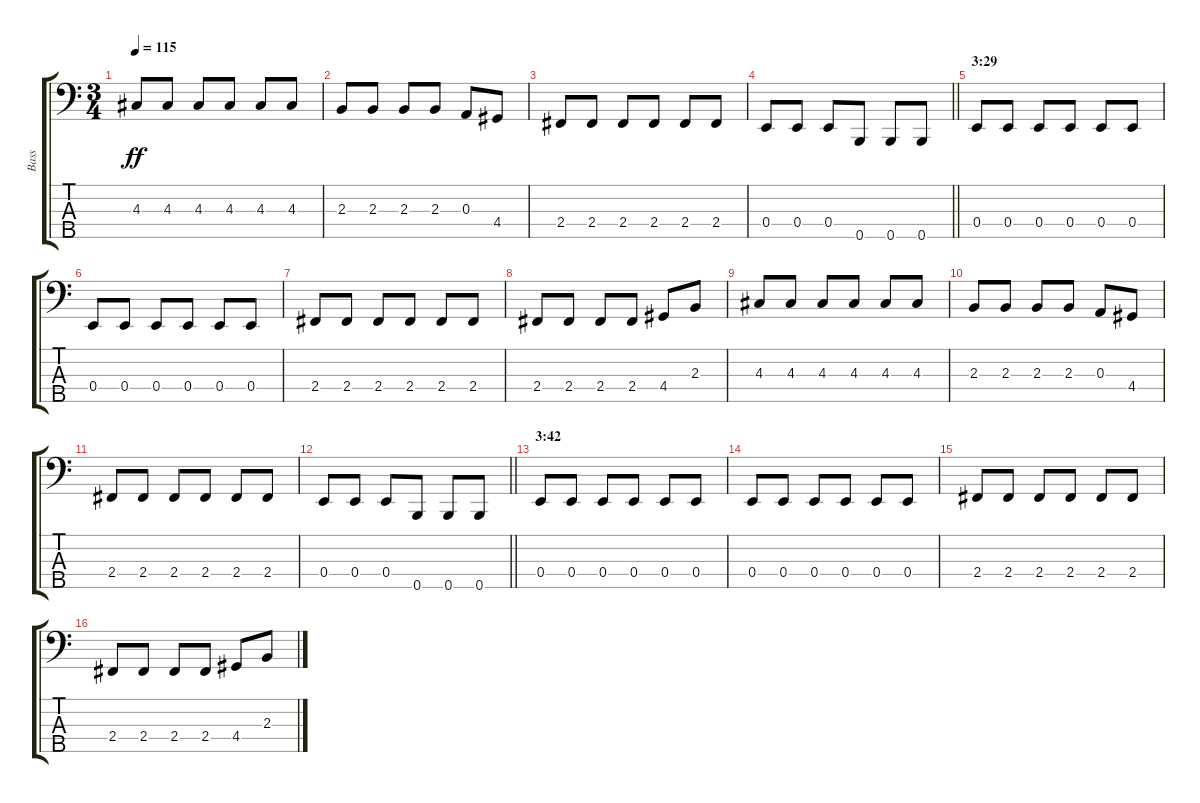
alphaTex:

\track ("Bass" "Bass") {instrument electricbassfinger}
\staff {score tabs}
\tuning (G2 D2 A1 E1 B0) {hide}
\ts (3 4)
\tempo 115
\clef f4
\ks c
4.3.8{dy ff} 4.3.8 4.3.8 4.3.8 4.3.8 4.3.8 |
2.3.8 2.3.8 2.3.8 2.3.8 0.3.8 4.4.8 |
2.4.8 2.4.8 2.4.8 2.4.8 2.4.8 2.4.8 |
\barLineRight lightlight
0.4.8 0.4.8 0.4.8 0.5.8 0.5.8 0.5.8 |
\section ("" "3:29")
0.4.8 0.4.8 0.4.8 0.4.8 0.4.8 0.4.8 |
0.4.8 0.4.8 0.4.8 0.4.8 0.4.8 0.4.8 |
2.4.8 2.4.8 2.4.8 2.4.8 2.4.8 2.4.8 |
2.4.8 2.4.8 2.4.8 2.4.8 4.4.8 2.3.8 |
4.3.8 4.3.8 4.3.8 4.3.8 4.3.8 4.3.8 |
2.3.8 2.3.8 2.3.8 2.3.8 0.3.8 4.4.8 |
2.4.8 2.4.8 2.4.8 2.4.8 2.4.8 2.4.8 |
\barLineRight lightlight
0.4.8 0.4.8 0.4.8 0.5.8 0.5.8 0.5.8 |
\section ("" "3:42")
0.4.8 0.4.8 0.4.8 0.4.8 0.4.8 0.4.8 |
0.4.8 0.4.8 0.4.8 0.4.8 0.4.8 0.4.8 |
2.4.8 2.4.8 2.4.8 2.4.8 2.4.8 2.4.8 |
2.4.8 2.4.8 2.4.8 2.4.8 4.4.8 2.3.8
